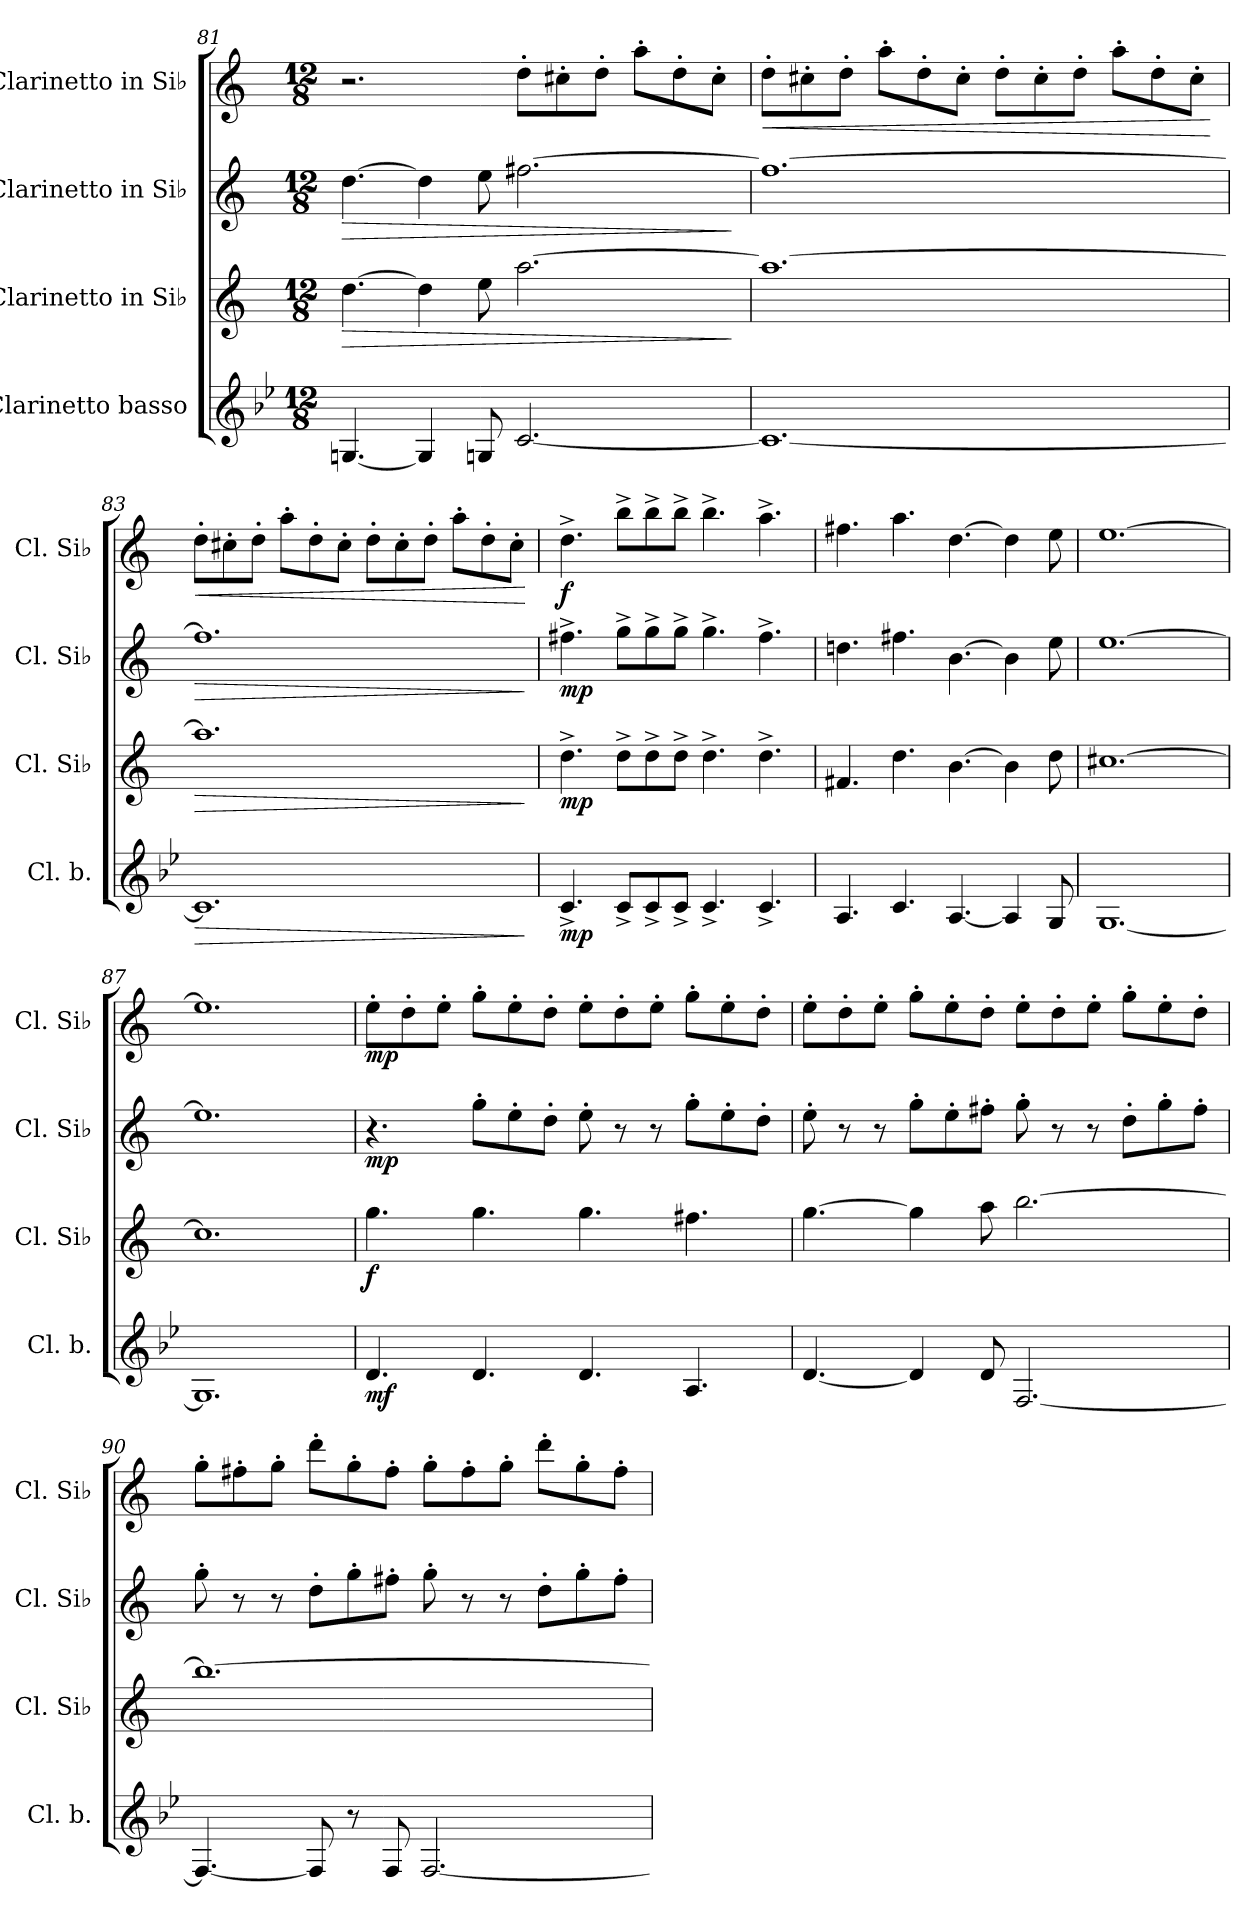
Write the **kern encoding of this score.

**kern	**dynam	**kern	**dynam	**kern	**dynam	**kern	**dynam
*part4	*part4	*part3	*part3	*part2	*part2	*part1	*part1
*staff4	*staff4	*staff3	*staff3	*staff2	*staff2	*staff1	*staff1
*I"Clarinetto basso	*	*I"Clarinetto in Si♭	*	*I"Clarinetto in Si♭	*	*I"Clarinetto in Si♭	*
*I'Cl. b.	*	*I'Cl. Si♭	*	*I'Cl. Si♭	*	*I'Cl. Si♭	*
!!LO:LB:g=z
*clefG2	*	*clefG2	*	*clefG2	*	*clefG2	*
*ITrd8c14	*	*ITrd1c2	*	*ITrd1c2	*	*ITrd1c2	*
*k[b-e-]	*	*k[b-e-]	*	*k[b-e-]	*	*k[b-e-]	*
*M12/8	*	*M12/8	*	*M12/8	*	*M12/8	*
=81	=81	=81	=81	=81	=81	=81	=81
!	!	!	!LO:HP:b	!	!LO:HP:b	!	!
[4.GGn/	.	[4.cc\	>	[4.cc\	>	2.r	.
4GG/]	.	4cc\]	.	4cc\]	.	.	.
8GGn/	.	8dd\	.	8dd\	.	.	.
[2.C/	.	[2.gg\	.	[2.een\	.	8cc'\L	.
.	.	.	.	.	.	8bn'\	.
.	.	.	.	.	.	8cc'\J	.
.	.	.	.	.	.	8gg'\L	.
.	.	.	.	.	.	8cc'\	.
.	.	.	.	.	.	8b'\J	.
.	.	.	]	.	]	.	.
=82	=82	=82	=82	=82	=82	=82	=82
!	!	!	!	!	!	!	!LO:HP:b
1.C_	.	1.gg_	.	1.ee_	.	8cc'\L	<
.	.	.	.	.	.	8bn'\	.
.	.	.	.	.	.	8cc'\J	.
.	.	.	.	.	.	8gg'\L	.
.	.	.	.	.	.	8cc'\	.
.	.	.	.	.	.	8b'\J	.
.	.	.	.	.	.	8cc'\L	.
.	.	.	.	.	.	8b'\	.
.	.	.	.	.	.	8cc'\J	.
.	.	.	.	.	.	8gg'\L	.
.	.	.	.	.	.	8cc'\	.
.	.	.	.	.	.	8b'\J	.
.	.	.	.	.	.	.	[
=83	=83	=83	=83	=83	=83	=83	=83
!	!LO:HP:b	!	!LO:HP:b	!	!LO:HP:b	!	!LO:HP:b
1.C]	>	1.gg]	>	1.ee]	>	8cc'\L	<
.	.	.	.	.	.	8bn'\	.
.	.	.	.	.	.	8cc'\J	.
.	.	.	.	.	.	8gg'\L	.
.	.	.	.	.	.	8cc'\	.
.	.	.	.	.	.	8b'\J	.
.	.	.	.	.	.	8cc'\L	.
.	.	.	.	.	.	8b'\	.
.	.	.	.	.	.	8cc'\J	.
.	.	.	.	.	.	8gg'\L	.
.	.	.	.	.	.	8cc'\	.
.	.	.	.	.	.	8b'\J	.
.	]	.	]	.	]	.	[
!!LO:PB:g=z
=84	=84	=84	=84	=84	=84	=84	=84
!	!LO:DY:b	!	!LO:DY:b	!	!LO:DY:b	!	!LO:DY:b
4.C^/	mp	4.cc^\	mp	4.een^\	mp	4.cc^\	f
8C^/L	.	8cc^\L	.	8ff^\L	.	8aa^\L	.
8C^/	.	8cc^\	.	8ff^\	.	8aa^\	.
8C^/J	.	8cc^\J	.	8ff^\J	.	8aa^\J	.
4.C^/	.	4.cc^\	.	4.ff^\	.	4.aa^\	.
4.C^/	.	4.cc^\	.	4.ee^\	.	4.gg^\	.
=85	=85	=85	=85	=85	=85	=85	=85
4.AA/	.	4.en/	.	4.ccn\	.	4.een\	.
4.C/	.	4.cc\	.	4.een\	.	4.gg\	.
[4.AA/	.	[4.a\	.	[4.a\	.	[4.cc\	.
4AA/]	.	4a\]	.	4a\]	.	4cc\]	.
8GG/	.	8cc\	.	8dd\	.	8dd\	.
=86	=86	=86	=86	=86	=86	=86	=86
[1.GG	.	[1.bn	.	[1.dd	.	[1.dd	.
=87	=87	=87	=87	=87	=87	=87	=87
1.GG]	.	1.b]	.	1.dd]	.	1.dd]	.
=88	=88	=88	=88	=88	=88	=88	=88
!	!LO:DY:b	!	!LO:DY:b	!	!LO:DY:b	!	!LO:DY:b
4.D/	mf	4.ff\	f	4.r	mp	8dd'\L	mp
.	.	.	.	.	.	8cc'\	.
.	.	.	.	.	.	8dd'\J	.
4.D/	.	4.ff\	.	8ff'\L	.	8ff'\L	.
.	.	.	.	8dd'\	.	8dd'\	.
.	.	.	.	8cc'\J	.	8cc'\J	.
4.D/	.	4.ff\	.	8dd'\	.	8dd'\L	.
.	.	.	.	8r	.	8cc'\	.
.	.	.	.	8r	.	8dd'\J	.
4.AA/	.	4.een\	.	8ff'\L	.	8ff'\L	.
.	.	.	.	8dd'\	.	8dd'\	.
.	.	.	.	8cc'\J	.	8cc'\J	.
!!LO:LB:g=z
=89	=89	=89	=89	=89	=89	=89	=89
[4.D/	.	[4.ff\	.	8dd'\	.	8dd'\L	.
.	.	.	.	8r	.	8cc'\	.
.	.	.	.	8r	.	8dd'\J	.
4D/]	.	4ff\]	.	8ff'\L	.	8ff'\L	.
.	.	.	.	8dd'\	.	8dd'\	.
8D/	.	8gg\	.	8een'\J	.	8cc'\J	.
[2.FF/	.	[2.aa\	.	8ff'\	.	8dd'\L	.
.	.	.	.	8r	.	8cc'\	.
.	.	.	.	8r	.	8dd'\J	.
.	.	.	.	8cc'\L	.	8ff'\L	.
.	.	.	.	8ff'\	.	8dd'\	.
.	.	.	.	8ee'\J	.	8cc'\J	.
=90	=90	=90	=90	=90	=90	=90	=90
4.FF/_	.	1.aa_	.	8ff'\	.	8ff'\L	.
.	.	.	.	8r	.	8een'\	.
.	.	.	.	8r	.	8ff'\J	.
8FF/]	.	.	.	8cc'\L	.	8ccc'\L	.
8r	.	.	.	8ff'\	.	8ff'\	.
8FF/	.	.	.	8een'\J	.	8ee'\J	.
[2.FF/	.	.	.	8ff'\	.	8ff'\L	.
.	.	.	.	8r	.	8ee'\	.
.	.	.	.	8r	.	8ff'\J	.
.	.	.	.	8cc'\L	.	8ccc'\L	.
.	.	.	.	8ff'\	.	8ff'\	.
.	.	.	.	8ee'\J	.	8ee'\J	.
=	=	=	=	=	=	=	=
*-	*-	*-	*-	*-	*-	*-	*-
